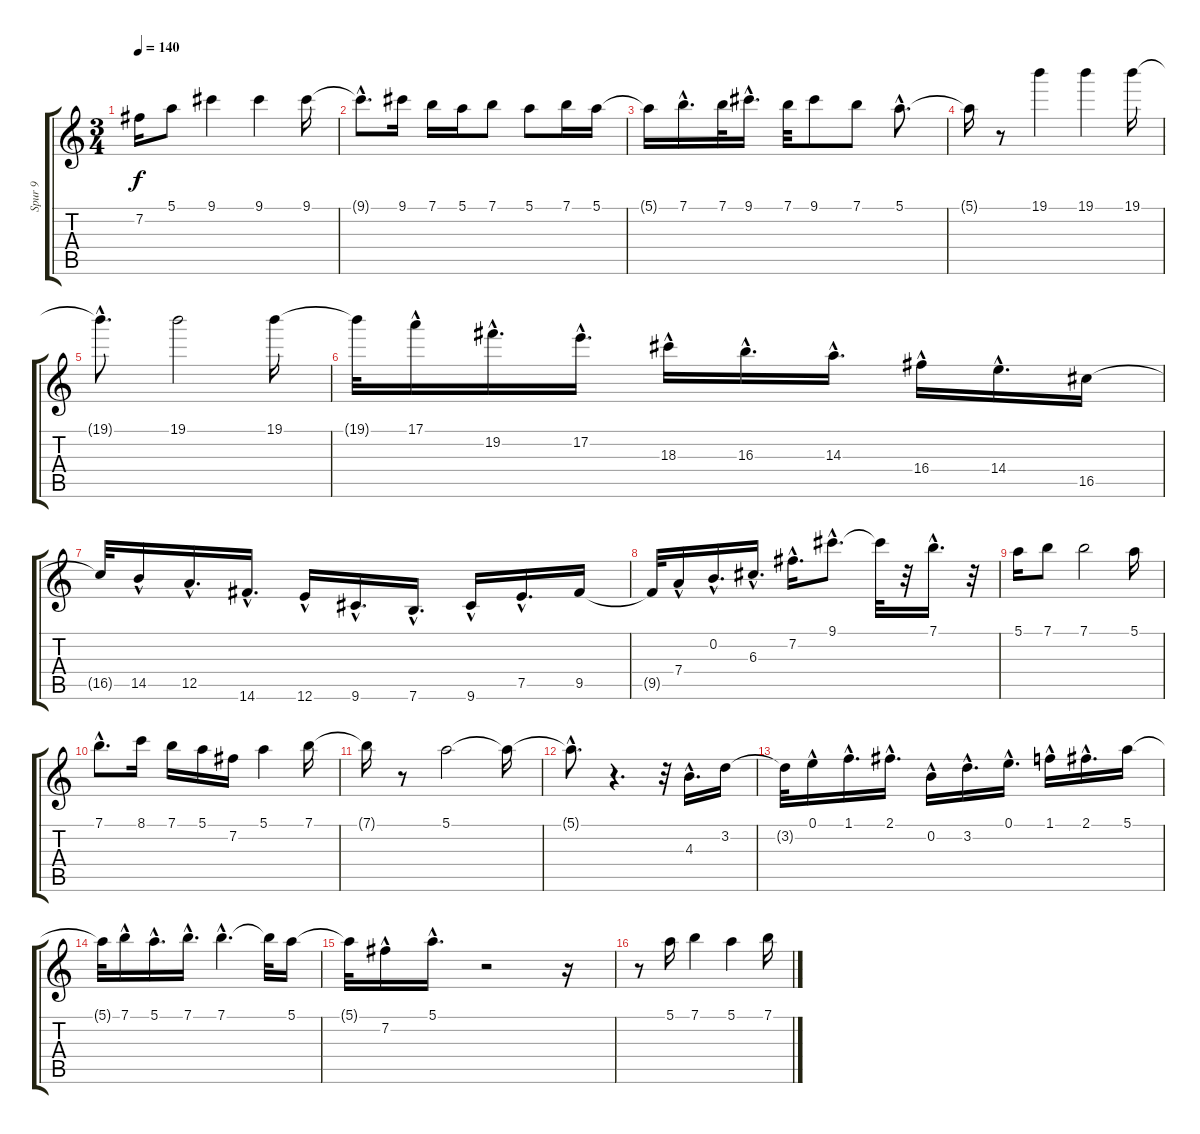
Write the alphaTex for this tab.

\track ("Spur 9" "Spur 9") {instrument overdrivenguitar}
\staff {score tabs}
\tuning (E4 B3 G3 D3 A2 E2) {hide}
\ts (3 4)
\tempo 140
\clef g2
\ks c
7.2{t}.16{dy f} 5.1.8 9.1.4 9.1.4 9.1.16 |
9.1{hac t}.8{d} 9.1.16 7.1.16 5.1.16 7.1.8 5.1.8 7.1.16 5.1.16 |
5.1{t}.16 7.1{hac}.16{d} 7.1.32 9.1{hac}.16{d} 7.1.32 9.1.8 7.1.8 5.1{hac}.8{d} |
5.1{t}.16 r.8 19.1.4 19.1.4 19.1.16 |
19.1{hac t}.8{d} 19.1.2 19.1.16 |
19.1{t}.32 17.1{hac}.16 19.2{hac}.16{d} 17.2{hac}.16{d} 18.3{hac}.16 16.3{hac}.16{d} 14.3{hac}.16{d} 16.4{hac}.16 14.4{hac}.16{d} 16.5.16 |
16.5{t}.32 14.5{hac}.16 12.5{hac}.16{d} 14.6{hac}.16{d} 12.6{hac}.16 9.6{hac}.16{d} 7.6{hac}.16{d} 9.6{hac}.16 7.5{hac}.16{d} 9.5.16 |
9.5{t}.32 7.4{hac}.16 0.2{hac}.16{d} 6.3{hac}.16{d} 7.2{hac}.16{d} 9.1{hac}.8{d} 9.1{t}.32 r.32 7.1{hac}.16{d} r.32 |
5.1.16 7.1.8 7.1.2 5.1.16 |
7.1{hac}.8{d} 8.1.16 7.1.16 5.1.16 7.2.16 5.1.4 7.1.16 |
7.1{t}.16 r.8 5.1.2 5.1{t}.16 |
5.1{hac t}.8{d} r.4{d} r.32 4.3{hac}.16{d} 3.2.16 |
3.2{t}.32 0.1{hac}.16 1.1{hac}.16{d} 2.1{hac}.16{d} 0.2{hac}.16 3.2{hac}.16{d} 0.1{hac}.16{d} 1.1{hac}.16 2.1{hac}.16{d} 5.1.16 |
5.1{t}.32 7.1{hac}.16 5.1{hac}.16{d} 7.1{hac}.16{d} 7.1{hac}.4{d} 7.1{t}.32 5.1.16 |
5.1{t}.32 7.2{hac}.16 5.1{hac}.16{d} r.2 r.16 |
r.8 5.1.16 7.1.4 5.1.4 7.1.16
